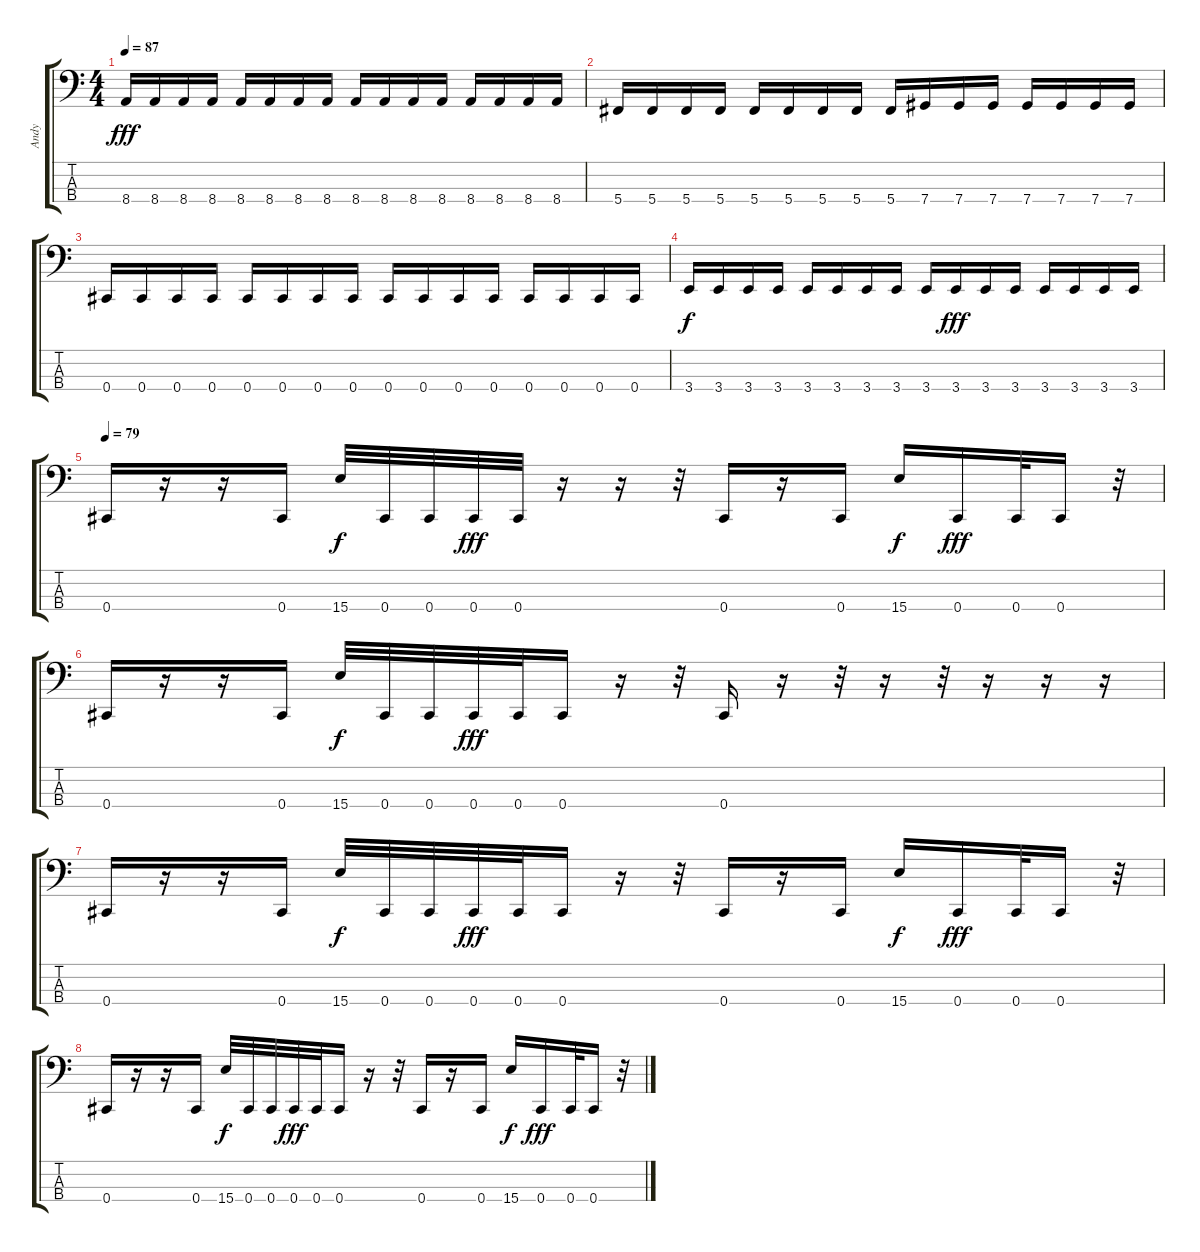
\track ("Andy" "Andy") {instrument electricbasspick}
\staff {score tabs}
\tuning (Gb2 Db2 Ab1 Db1) {hide}
\ts (4 4)
\tempo 87
\clef f4
\ks c
8.4.16{dy fff} 8.4.16 8.4.16 8.4.16 8.4.16 8.4.16 8.4.16 8.4.16 8.4.16 8.4.16 8.4.16 8.4.16 8.4.16 8.4.16 8.4.16 8.4.16 |
5.4.16 5.4.16 5.4.16 5.4.16 5.4.16 5.4.16 5.4.16 5.4.16 5.4.16 7.4.16 7.4.16 7.4.16 7.4.16 7.4.16 7.4.16 7.4.16 |
0.4.16 0.4.16 0.4.16 0.4.16 0.4.16 0.4.16 0.4.16 0.4.16 0.4.16 0.4.16 0.4.16 0.4.16 0.4.16 0.4.16 0.4.16 0.4.16 |
3.4.16{dy f} 3.4.16 3.4.16 3.4.16 3.4.16 3.4.16 3.4.16 3.4.16 3.4.16 3.4.16{dy fff} 3.4.16 3.4.16 3.4.16 3.4.16 3.4.16 3.4.16 |
\tempo 79
0.4.16 r.16 r.16 0.4.16 15.4.32{dy f} 0.4.32 0.4.32 0.4.32{dy fff} 0.4.32 r.16 r.16 r.32 0.4.16 r.16 0.4.16 15.4.16{dy f} 0.4.16{dy fff} 0.4.32 0.4.16 r.32 |
0.4.16 r.16 r.16 0.4.16 15.4.32{dy f} 0.4.32 0.4.32 0.4.32{dy fff} 0.4.32 0.4.16 r.16 r.32 0.4.16 r.16 r.32 r.16 r.32 r.16 r.16 r.16 |
0.4.16 r.16 r.16 0.4.16 15.4.32{dy f} 0.4.32 0.4.32 0.4.32{dy fff} 0.4.32 0.4.16 r.16 r.32 0.4.16 r.16 0.4.16 15.4.16{dy f} 0.4.16{dy fff} 0.4.32 0.4.16 r.32 |
0.4.16 r.16 r.16 0.4.16 15.4.32{dy f} 0.4.32 0.4.32 0.4.32{dy fff} 0.4.32 0.4.16 r.16 r.32 0.4.16 r.16 0.4.16 15.4.16{dy f} 0.4.16{dy fff} 0.4.32 0.4.16 r.32
